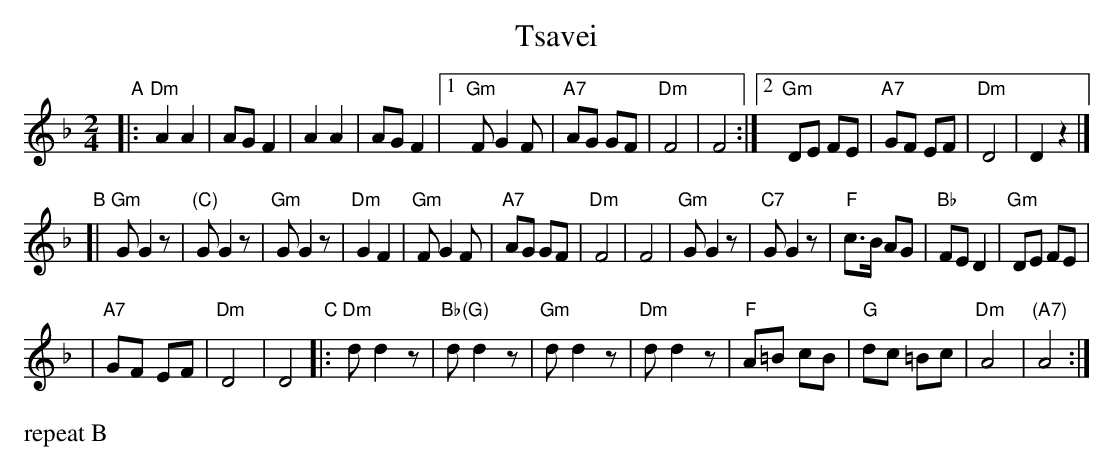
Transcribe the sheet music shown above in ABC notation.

X:1
T: Tsavei
M: 2/4
L: 1/8
K: Dm
"A"\
|:"Dm"A2 A2 | AG F2 \
| A2 A2 | AG F2 \
|1"Gm"F G2 F | "A7"AG GF \
| "Dm"F4 | F4 \
:|2 "Gm"DE FE | "A7"GF  EF \
| "Dm"D4 | D2 z2 |]
"B"\
[|"Gm"G G2 z| "(C)"G G2 z\
| "Gm"G G2 z| "Dm"G2 F2 \
| "Gm"F G2 F | "A7"AG GF \
| "Dm"F4 | F4 \
| "Gm"G G2 z| "C7"G G2 z\
| "F"c>B AG | "Bb"FE D2 \
| "Gm"DE FE |
| "A7"GF EF \
| "Dm"D4 | D4 \
"C"\
|: "Dm"d d2 z| "Bb(G)"d d2 z\
| "Gm"d d2 z| "Dm"d d2 z\
| "F"A=B cB | "G"dc =Bc \
| "Dm"A4 | "(A7)"A4 :|
